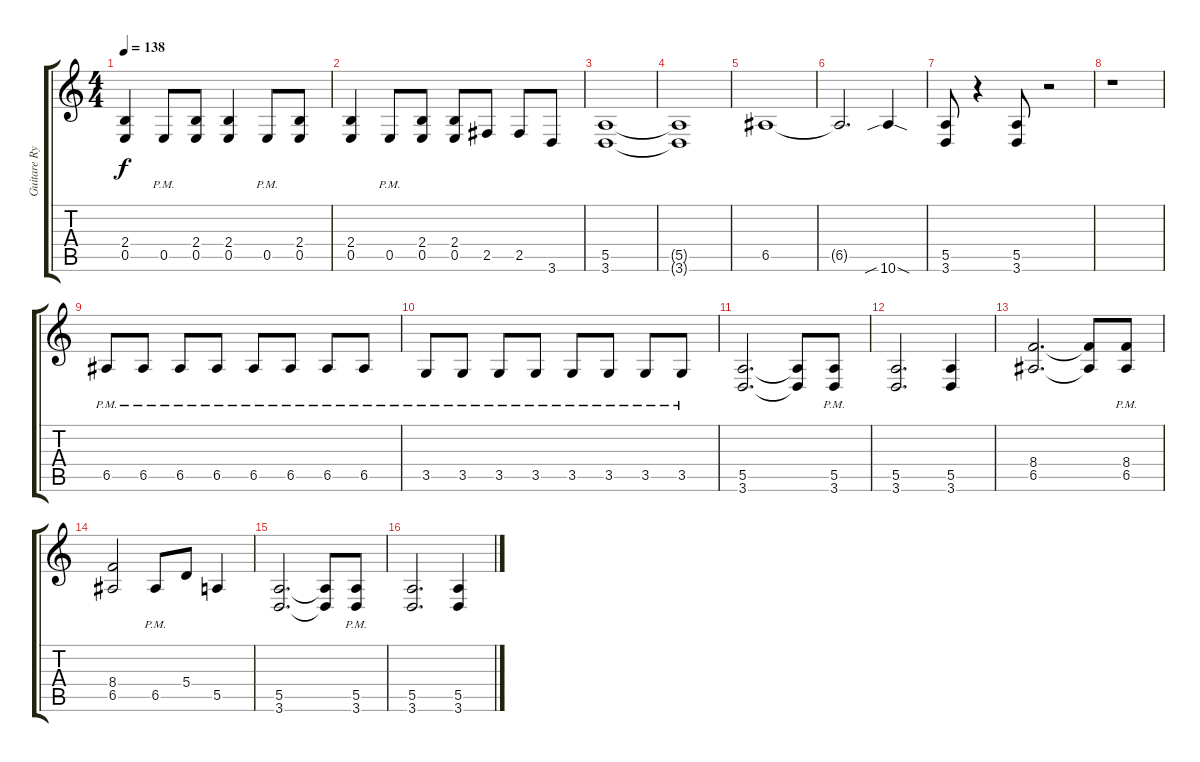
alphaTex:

\track ("Guitare Rythmique" "Guitare Ry") {instrument distortionguitar}
\staff {score tabs}
\tuning (B3 Gb3 D3 A2 E2 B1) {hide}
\ts (4 4)
\tempo 138
\clef g2
\ks c
(2.4 0.5).4{dy f} 0.5{pm}.8 (2.4 0.5).8 (2.4 0.5).4 0.5{pm}.8 (2.4 0.5).8 |
(2.4 0.5).4 0.5{pm}.8 (2.4 0.5).8 (2.4 0.5).8 2.5.8 2.5.8 3.6.8 |
(5.5 3.6).1 |
(5.5{t} 3.6{t}).1 |
6.5.1 |
6.5{t}.2{d} 10.6{sib sod}.4 |
(5.5 3.6).8 r.4 (5.5 3.6).8 r.2 |
r.1 |
6.5{pm}.8 6.5{pm}.8 6.5{pm}.8 6.5{pm}.8 6.5{pm}.8 6.5{pm}.8 6.5{pm}.8 6.5{pm}.8 |
3.5{pm}.8 3.5{pm}.8 3.5{pm}.8 3.5{pm}.8 3.5{pm}.8 3.5{pm}.8 3.5{pm}.8 3.5{pm}.8 |
(5.5 3.6).2{d} (5.5{t} 3.6{t}).8 (5.5{pm} 3.6{pm}).8 |
(5.5 3.6).2{d} (5.5 3.6).4 |
(8.4 6.5).2{d} (8.4{t} 6.5{t}).8 (8.4{pm} 6.5{pm}).8 |
(8.4 6.5).2 6.5{pm}.8 5.4.8 5.5.4 |
(5.5 3.6).2{d} (5.5{t} 3.6{t}).8 (5.5{pm} 3.6{pm}).8 |
(5.5 3.6).2{d} (5.5 3.6).4
